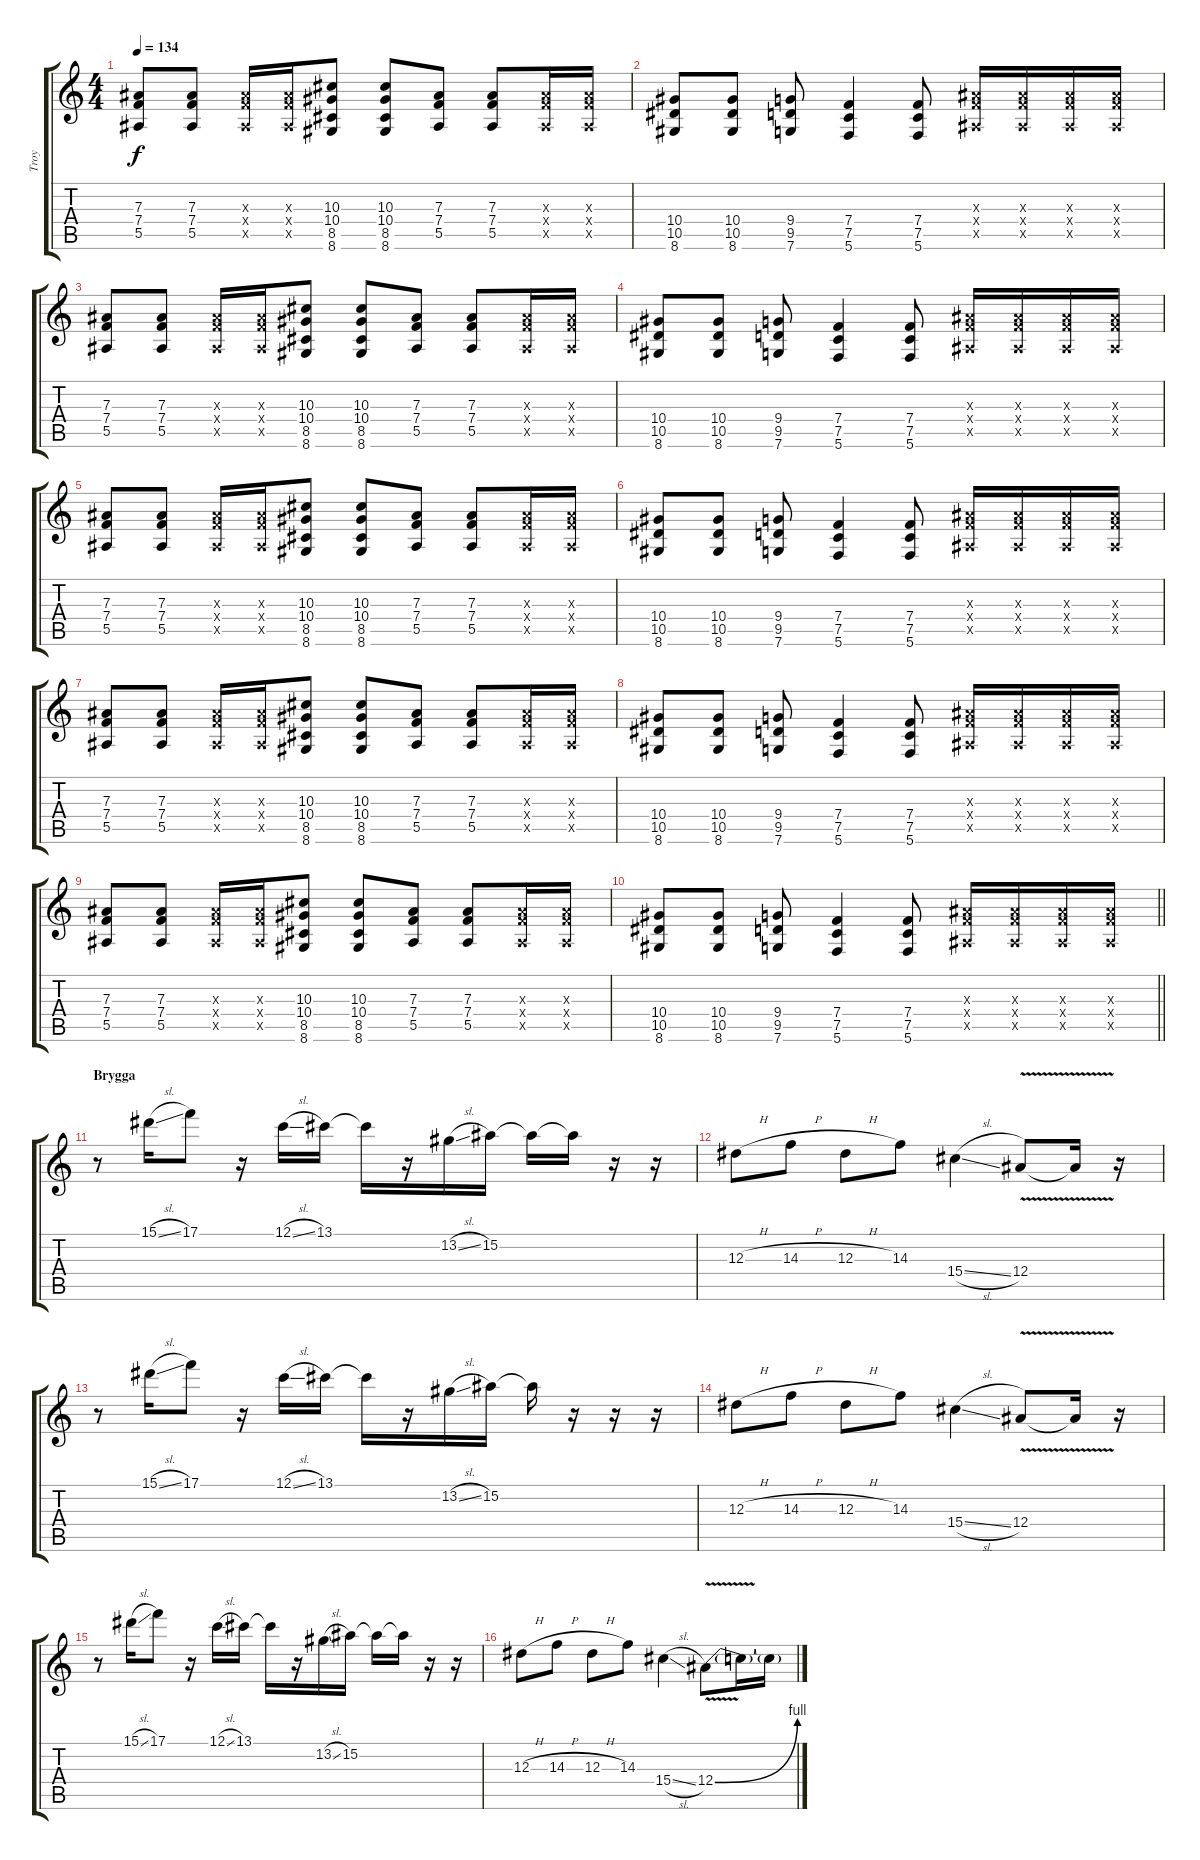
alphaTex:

\track ("Troy" "Troy") {instrument overdrivenguitar}
\staff {score tabs}
\tuning (C4 G3 Eb3 Bb2 F2 C2) {hide}
\ts (4 4)
\tempo 134
\clef g2
\ks c
(7.3 7.4 5.5).8{dy f} (7.3 7.4 5.5).8 (7.3{x} 7.4{x} 5.5{x}).16 (7.3{x} 7.4{x} 5.5{x}).16 (10.3 10.4 8.5 8.6).8 (10.3 10.4 8.5 8.6).8 (7.3 7.4 5.5).8 (7.3 7.4 5.5).8 (7.3{x} 7.4{x} 5.5{x}).16 (7.3{x} 7.4{x} 5.5{x}).16 |
(10.4 10.5 8.6).8 (10.4 10.5 8.6).8 (9.4 9.5 7.6).8 (7.4 7.5 5.6).4 (7.4 7.5 5.6).8 (7.3{x} 7.4{x} 5.5{x}).16 (7.3{x} 7.4{x} 5.5{x}).16 (7.3{x} 7.4{x} 5.5{x}).16 (7.3{x} 7.4{x} 5.5{x}).16 |
(7.3 7.4 5.5).8 (7.3 7.4 5.5).8 (7.3{x} 7.4{x} 5.5{x}).16 (7.3{x} 7.4{x} 5.5{x}).16 (10.3 10.4 8.5 8.6).8 (10.3 10.4 8.5 8.6).8 (7.3 7.4 5.5).8 (7.3 7.4 5.5).8 (7.3{x} 7.4{x} 5.5{x}).16 (7.3{x} 7.4{x} 5.5{x}).16 |
(10.4 10.5 8.6).8 (10.4 10.5 8.6).8 (9.4 9.5 7.6).8 (7.4 7.5 5.6).4 (7.4 7.5 5.6).8 (7.3{x} 7.4{x} 5.5{x}).16 (7.3{x} 7.4{x} 5.5{x}).16 (7.3{x} 7.4{x} 5.5{x}).16 (7.3{x} 7.4{x} 5.5{x}).16 |
(7.3 7.4 5.5).8 (7.3 7.4 5.5).8 (7.3{x} 7.4{x} 5.5{x}).16 (7.3{x} 7.4{x} 5.5{x}).16 (10.3 10.4 8.5 8.6).8 (10.3 10.4 8.5 8.6).8 (7.3 7.4 5.5).8 (7.3 7.4 5.5).8 (7.3{x} 7.4{x} 5.5{x}).16 (7.3{x} 7.4{x} 5.5{x}).16 |
(10.4 10.5 8.6).8 (10.4 10.5 8.6).8 (9.4 9.5 7.6).8 (7.4 7.5 5.6).4 (7.4 7.5 5.6).8 (7.3{x} 7.4{x} 5.5{x}).16 (7.3{x} 7.4{x} 5.5{x}).16 (7.3{x} 7.4{x} 5.5{x}).16 (7.3{x} 7.4{x} 5.5{x}).16 |
(7.3 7.4 5.5).8 (7.3 7.4 5.5).8 (7.3{x} 7.4{x} 5.5{x}).16 (7.3{x} 7.4{x} 5.5{x}).16 (10.3 10.4 8.5 8.6).8 (10.3 10.4 8.5 8.6).8 (7.3 7.4 5.5).8 (7.3 7.4 5.5).8 (7.3{x} 7.4{x} 5.5{x}).16 (7.3{x} 7.4{x} 5.5{x}).16 |
(10.4 10.5 8.6).8 (10.4 10.5 8.6).8 (9.4 9.5 7.6).8 (7.4 7.5 5.6).4 (7.4 7.5 5.6).8 (7.3{x} 7.4{x} 5.5{x}).16 (7.3{x} 7.4{x} 5.5{x}).16 (7.3{x} 7.4{x} 5.5{x}).16 (7.3{x} 7.4{x} 5.5{x}).16 |
(7.3 7.4 5.5).8 (7.3 7.4 5.5).8 (7.3{x} 7.4{x} 5.5{x}).16 (7.3{x} 7.4{x} 5.5{x}).16 (10.3 10.4 8.5 8.6).8 (10.3 10.4 8.5 8.6).8 (7.3 7.4 5.5).8 (7.3 7.4 5.5).8 (7.3{x} 7.4{x} 5.5{x}).16 (7.3{x} 7.4{x} 5.5{x}).16 |
\barLineRight lightlight
(10.4 10.5 8.6).8 (10.4 10.5 8.6).8 (9.4 9.5 7.6).8 (7.4 7.5 5.6).4 (7.4 7.5 5.6).8 (7.3{x} 7.4{x} 5.5{x}).16 (7.3{x} 7.4{x} 5.5{x}).16 (7.3{x} 7.4{x} 5.5{x}).16 (7.3{x} 7.4{x} 5.5{x}).16 |
\section ("" "Brygga")
r.8 15.1{sl}.16 17.1.8 r.16 12.1{sl}.16 13.1.16 13.1{t}.16 r.16 13.2{sl}.16 15.2.16 15.2{t}.16 15.2{t}.16 r.16 r.16 |
12.3{h}.8 14.3{h}.8 12.3{h}.8 14.3.8 15.4{sl}.4 12.4{v}.8 12.4{t}.16 r.16 |
r.8 15.1{sl}.16 17.1.8 r.16 12.1{sl}.16 13.1.16 13.1{t}.16 r.16 13.2{sl}.16 15.2.16 15.2{t}.16 r.16 r.16 r.16 |
12.3{h}.8 14.3{h}.8 12.3{h}.8 14.3.8 15.4{sl}.4 12.4{v}.8 12.4{t}.16 r.16 |
r.8 15.1{sl}.16 17.1.8 r.16 12.1{sl}.16 13.1.16 13.1{t}.16 r.16 13.2{sl}.16 15.2.16 15.2{t}.16 15.2{t}.16 r.16 r.16 |
12.3{h}.8 14.3{h}.8 12.3{h}.8 14.3.8 15.4{sl}.4 12.4{be (bend 0 0 60 4) v}.8 12.4{t}.16 12.4{t}.16
